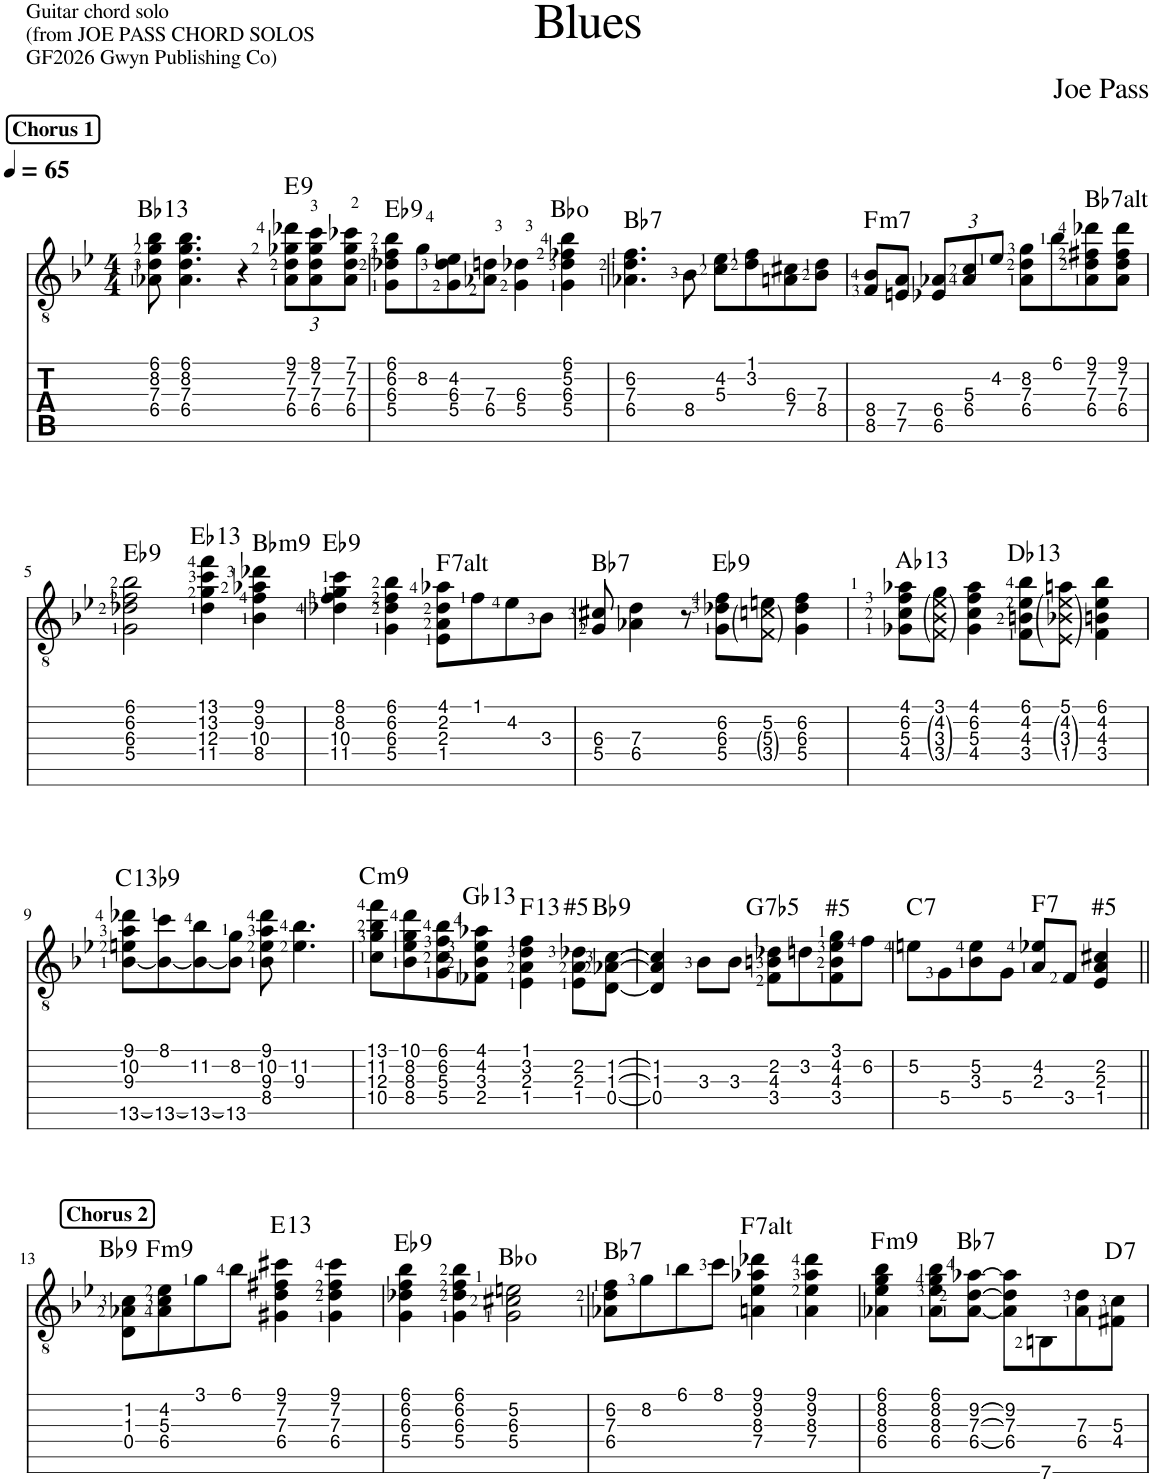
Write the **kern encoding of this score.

**kern	**kern	**harte
*part1	*part1	*part1
*staff2	*staff1	*
*I"Chitarra elettrica	*	*
*I'Chit. el.	*	*
*stria6	*	*
*	*clefGv2	*
*k[b-e-]	*k[b-e-]	*
*M4/4	*M4/4	*
*MM65	*MM65	*
!!LO:REH:place=s1:a:B:cj:t=Chorus 1
=1	=1	=1
!	!	!LO:H:kt=13
8A-X 8d 8g 8b-	8A-X\ 8d\ 8g\ 8b-\	Bb:9(11,13)
4.A- 4.d 4.g 4.b-	4.A-\ 4.d\ 4.g\ 4.b-\	.
4r	4r	.
*Xbrackettup	*Xbrackettup	*
!	!	!LO:H:kt=9
12A-\ 12d\ 12g-X\ 12dd-X\L	12A-\ 12d\ 12g-X\ 12dd-X\L	E:9
12A-\ 12d\ 12g-\ 12cc\	12A-\ 12d\ 12g-\ 12cc\	.
12A-\ 12d\ 12g-\ 12cc-X\J	12A-\ 12d\ 12g-\ 12cc-X\J	.
=2	=2	=2
!	!	!LO:H:kt=9
8G\ 8d-X\ 8f\ 8b-\L	8G\ 8d-X\ 8f\ 8b-\L	Eb:9
8gJ	8g\	.
8G\ 8d-\ 8e-\L	8G\ 8d-\ 8e-\	.
8A-\ 8d\J	8A-X\ 8dn\J	.
4G 4d-X	4G\ 4d-X\	.
4G 4d- 4f-X 4b-	4G\ 4d-\ 4f-X\ 4b-\	Bb:dim
=3	=3	=3
!	!	!LO:H:kt=7
4.A-X 4.d 4.f	4.A-X\ 4.d\ 4.f\	Bb:7
8B-	8B-\	.
8c\ 8e-\L	8c\ 8e-\L	.
8d\ 8f\J	8d\ 8f\	.
8An\ 8c#X\L	8An\ 8c#X\	.
8B-\ 8d\J	8B-\ 8d\J	.
=4	=4	=4
!	!	!LO:H:kt=m7
8F\ 8B-\L	8F/ 8B-/L	F:min7
8En\ 8A\J	8En/ 8A/J	.
12E-X\ 12A-X\L	12E-X/ 12A-X/L	.
12A-\ 12c\	12A-/ 12c/	.
12e-J	12e-/J	.
8A-\ 8d\ 8g\L	8A-\ 8d\ 8g\L	.
8b-J	8b-\	.
!	!	!LO:H:kt=7
8A-\ 8d\ 8f#X\ 8dd-X\L	8A-\ 8d\ 8f#X\ 8dd-X\	Bb:(3,b5,#5,b7,b9,#9)
8A-\ 8d\ 8f#\ 8dd-\J	8A-\ 8d\ 8f#\ 8dd-\J	.
!!LO:LB:g=z
=5	=5	=5
!	!	!LO:H:kt=9
2G 2d-X 2f 2b-	2G\ 2d-X\ 2f\ 2b-\	Eb:9
!	!	!LO:H:kt=13
4d- 4g 4cc 4ff	4d-\ 4g\ 4cc\ 4ff\	Eb:9(11,13)
!	!	!LO:H:kt=m9
4B- 4f 4a-X 4dd-X	4B-\ 4f\ 4a-X\ 4dd-X\	Bb:min9
=6	=6	=6
!	!	!LO:H:kt=9
4d-X 4f 4g 4cc	4d-X\ 4f\ 4g\ 4cc\	Eb:9
4G 4d- 4f 4b-	4G\ 4d-\ 4f\ 4b-\	.
!	!	!LO:H:kt=7
8E-\ 8A\ 8d-\ 8a-X\L	8E-\ 8A\ 8d-\ 8a-X\L	F:(3,b5,#5,b7,b9,#9)
8fJ	8f\	.
8e-L	8e-\	.
8B-J	8B-\J	.
=7	=7	=7
!	!	!LO:H:kt=7
8G 8c#	8G/ 8c#X/	Bb:7
4A- 4d	4A-X\ 4d\	.
8r	8r	.
!	!	!LO:H:kt=9
8G\ 8d-X\ 8f\L	8G\ 8d-X\ 8f\L	Eb:9
8F\ 8c\ 8en\J	8F\ 8cn\ 8en\J	.
4G 4d- 4f	4G\ 4d-\ 4f\	.
=8	=8	=8
!	!	!LO:H:kt=13
8G-X\ 8c\ 8f\ 8a-X\L	8G-X\ 8c\ 8f\ 8a-X\L	Ab:9(11,13)
8F\ 8B-\ 8e-\ 8g\J	8F\ 8B-\ 8e-\ 8g\J	.
4G- 4c 4f 4a-	4G-\ 4c\ 4f\ 4a-\	.
!	!	!LO:H:kt=13
8F\ 8Bn\ 8e-\ 8b-\L	8F\ 8Bn\ 8e-\ 8b-\L	Db:9(11,13)
8E-\ 8B-\ 8e-\ 8an\J	8E-\ 8B-X\ 8e-\ 8an\J	.
4F 4B 4e- 4b-	4F\ 4Bn\ 4e-\ 4b-\	.
!!LO:LB:g=z
=9	=9	=9
*k[b-e-]	*k[b-e-]	*
!	!	!LO:H:kt=13
[8B-\ 8en\ 8a\ 8dd-X\L	[8B-\ 8en\ 8a\ 8dd-X\L	C:(3,5,b7,b9,11,13)
8B-_\ 8cc\J	8B-\_ 8cc\	.
8B-_\ 8b-\L	8B-\_ 8b-\	.
8B-]\ 8g\J	8B-\] 8g\J	.
8B- 8e 8a 8dd-	8B-\ 8e\ 8a\ 8dd-\	.
4.e 4.b-	4.e\ 4.b-\	.
=10	=10	=10
!	!	!LO:H:kt=m9
8c\ 8g\ 8b-\ 8ff\L	8c\ 8g\ 8b-\ 8ff\L	C:min9
8B-\ 8e-\ 8g\ 8dd\J	8B-\ 8e-\ 8g\ 8dd\	.
8G\ 8c\ 8f\ 8b-\L	8G\ 8c\ 8f\ 8b-\	.
!	!	!LO:H:kt=13
8F-X\ 8B-\ 8e-\ 8a-X\J	8F-X\ 8B-\ 8e-\ 8a-X\J	Gb:9(11,13)
!	!	!LO:H:kt=13
4E- 4A 4d 4f	4E-\ 4A\ 4d\ 4f\	F:9(11,13)
!	!	!LO:H:kt=#5
8E-\ 8A\ 8d-X\L	8E-\ 8A\ 8d-X\L	N
!	!	!LO:H:kt=9
[8D\ [8A-X\ [8c\J	[8D\ [8A-X\ [8c\J	Bb:9
=11	=11	=11
4D] 4A-] 4c]	4D/] 4A-/] 4c/]	.
8B-L	8B-\L	.
8B-J	8B-\J	.
!	!	!LO:H:kt=7
8F\ 8Bn\ 8d-X\L	8F\ 8Bn\ 8d-X\L	G:(3,b5,b7)
8dnJ	8dn\	.
!	!	!LO:H:kt=#5
8F\ 8B\ 8e-X\ 8g\L	8F\ 8B\ 8e-\ 8g\	N
8fJ	8f\J	.
=12	=12	=12
!	!	!LO:H:kt=7
8enL	8en\L	C:7
8GJ	8G\	.
8B-\ 8e\L	8B-\ 8e\	.
8GJ	8G\J	.
!	!	!LO:H:kt=7
8A\ 8e-X\L	8A/ 8e-X/L	F:7
8FJ	8F/J	.
!	!	!LO:H:kt=#5
4E- 4A 4c#X	4E-/ 4A/ 4c#X/	N
!!LO:LB:g=z
!!LO:REH:place=s1:a:B:cj:t=Chorus 2
=13||	=13||	=13||
!	!	!LO:H:n=1:kt=m9
!	!	!LO:H:n=2:kt=9
8D\ 8A-X\ 8c\L	8D\ 8A-X\ 8c\L	F:min9 Bb:9
8A-\ 8c\ 8e-\J	8A-\ 8c\ 8e-\	.
8gL	8g\	.
8b-J	8b-\J	.
!	!	!LO:H:kt=13
4G#X 4d 4f#X 4cc#X	4G#X\ 4d\ 4f#X\ 4cc#X\	E:9(11,13)
4G# 4d 4f# 4cc#	4G#\ 4d\ 4f#\ 4cc#\	.
=14	=14	=14
!	!	!LO:H:kt=9
4G 4d-X 4f 4b-	4G\ 4d-X\ 4f\ 4b-\	Eb:9
4G 4d- 4f 4b-	4G\ 4d-\ 4f\ 4b-\	.
2G 2c# 2en	2G\ 2c#X\ 2en\	Bb:dim
=15	=15	=15
!	!	!LO:H:kt=7
8A-X\ 8d\ 8f\L	8A-X\ 8d\ 8f\L	Bb:7
8gJ	8g\	.
8b-L	8b-\	.
8ccJ	8cc\J	.
!	!	!LO:H:kt=7
4An 4e- 4a-X 4dd-X	4An\ 4e-\ 4a-X\ 4dd-X\	F:(3,b5,#5,b7,b9,#9)
4A 4e- 4a- 4dd-	4A\ 4e-\ 4a-\ 4dd-\	.
=16	=16	=16
!	!	!LO:H:kt=m9
4A-X 4e- 4g 4b-	4A-X\ 4e-\ 4g\ 4b-\	F:min9
8A-\ 8e-\ 8g\ 8b-\L	8A-\ 8e-\ 8g\ 8b-\L	.
!	!	!LO:H:kt=7
[8A-\ [8d\ [8a-X\J	[8A-\ [8d\ [8a-X\J	Bb:7
8A-]\ 8d]\ 8a-]\L	8A-\] 8d\] 8a-\]L	.
8BBnJ	8BBn\	.
8A-\ 8d\L	8A-\ 8d\	.
!	!	!LO:H:kt=7
8F#X\ 8c\J	8F#X\ 8c\J	D:7
=	=	=
*-	*-	*-
